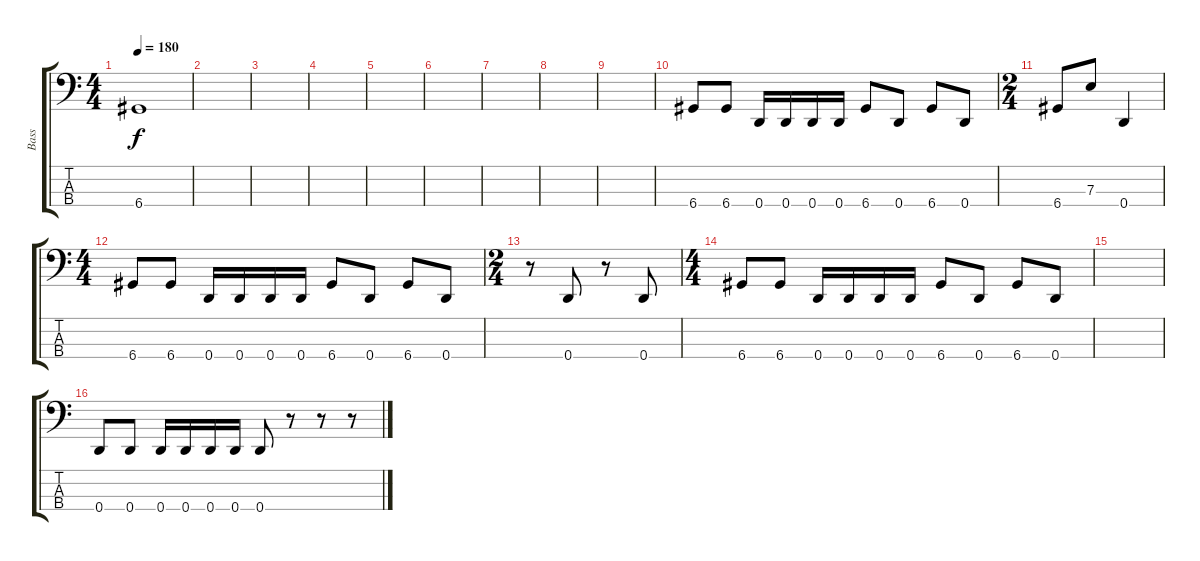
\track ("Bass" "Bass") {instrument electricbassfinger}
\staff {score tabs}
\tuning (G2 D2 A1 D1) {hide}
\ts (4 4)
\tempo 180
\clef f4
\ks c
6.4{t}.1{dy f} |
|
|
|
|
|
|
|
|
6.4.8 6.4.8 0.4.16 0.4.16 0.4.16 0.4.16 6.4.8 0.4.8 6.4.8 0.4.8 |
\ts (2 4)
6.4.8 7.3.8 0.4.4 |
\ts (4 4)
6.4.8 6.4.8 0.4.16 0.4.16 0.4.16 0.4.16 6.4.8 0.4.8 6.4.8 0.4.8 |
\ts (2 4)
r.8 0.4.8 r.8 0.4.8 |
\ts (4 4)
6.4.8 6.4.8 0.4.16 0.4.16 0.4.16 0.4.16 6.4.8 0.4.8 6.4.8 0.4.8 |
|
0.4.8 0.4.8 0.4.16 0.4.16 0.4.16 0.4.16 0.4.8 r.8 r.8 r.8
